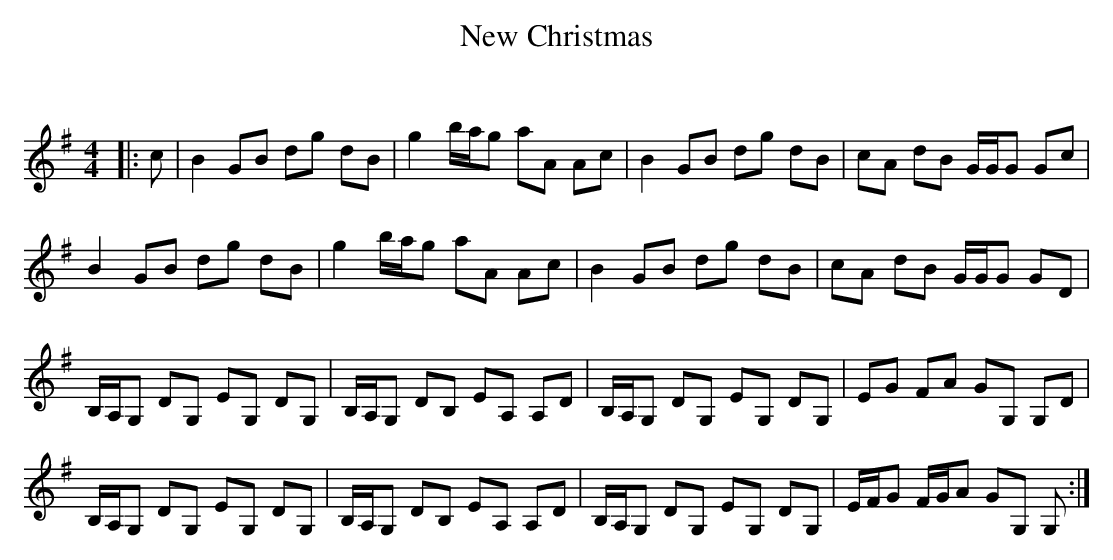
X:1
T: New Christmas
C:
Q: 232
K:G
M:4/4
L:1/8
|:c|B2 GB dg dB|g2 b1/2a1/2g aA Ac|B2 GB dg dB|cA dB G1/2G1/2G Gc|
B2 GB dg dB|g2 b1/2a1/2g aA Ac|B2 GB dg dB|cA dB G1/2G1/2G GD|
B,1/2A,1/2G, DG, EG, DG,|B,1/2A,1/2G, DB, EA, A,D|B,1/2A,1/2G, DG, EG, DG,|EG FA GG, G,D|
B,1/2A,1/2G, DG, EG, DG,|B,1/2A,1/2G, DB, EA, A,D|B,1/2A,1/2G, DG, EG, DG,|E1/2F1/2G F1/2G1/2A GG, G,:|
